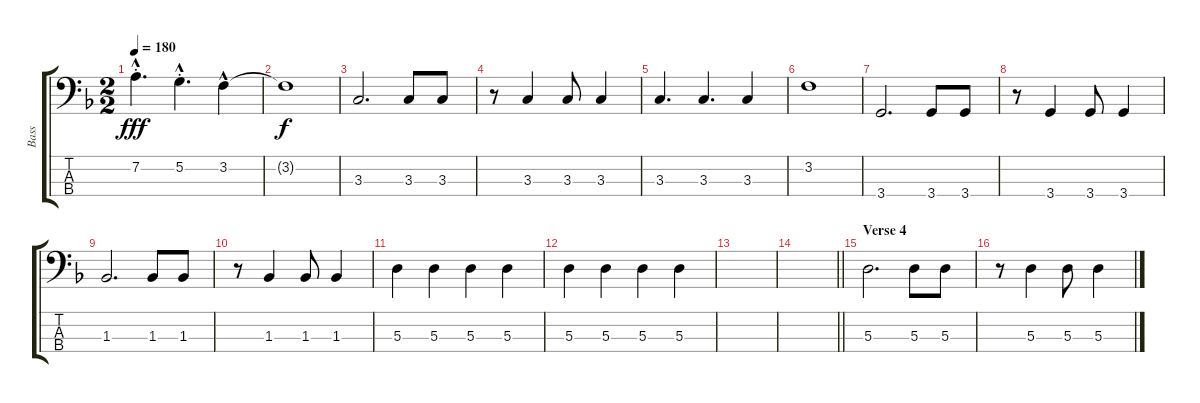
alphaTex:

\track ("Bass" "Bass") {instrument electricbassfinger}
\staff {score tabs}
\tuning (G2 D2 A1 E1) {hide}
\ts (2 2)
\tempo 180
\clef f4
\ks dminor
7.2{hac st}.4{d dy fff} 5.2{hac st}.4{d} 3.2{hac}.4 |
3.2{t}.1{dy f} |
3.3.2{d} 3.3.8 3.3.8 |
r.8 3.3.4 3.3.8 3.3.4 |
3.3.4{d} 3.3.4{d} 3.3.4 |
3.2.1 |
3.4.2{d} 3.4.8 3.4.8 |
r.8 3.4.4 3.4.8 3.4.4 |
1.3.2{d} 1.3.8 1.3.8 |
r.8 1.3.4 1.3.8 1.3.4 |
5.3.4 5.3.4 5.3.4 5.3.4 |
5.3.4 5.3.4 5.3.4 5.3.4 |
|
\barLineRight lightlight
|
\section ("" "Verse 4")
5.3.2{d instrument electricbassfinger} 5.3.8 5.3.8 |
r.8 5.3.4 5.3.8 5.3.4
